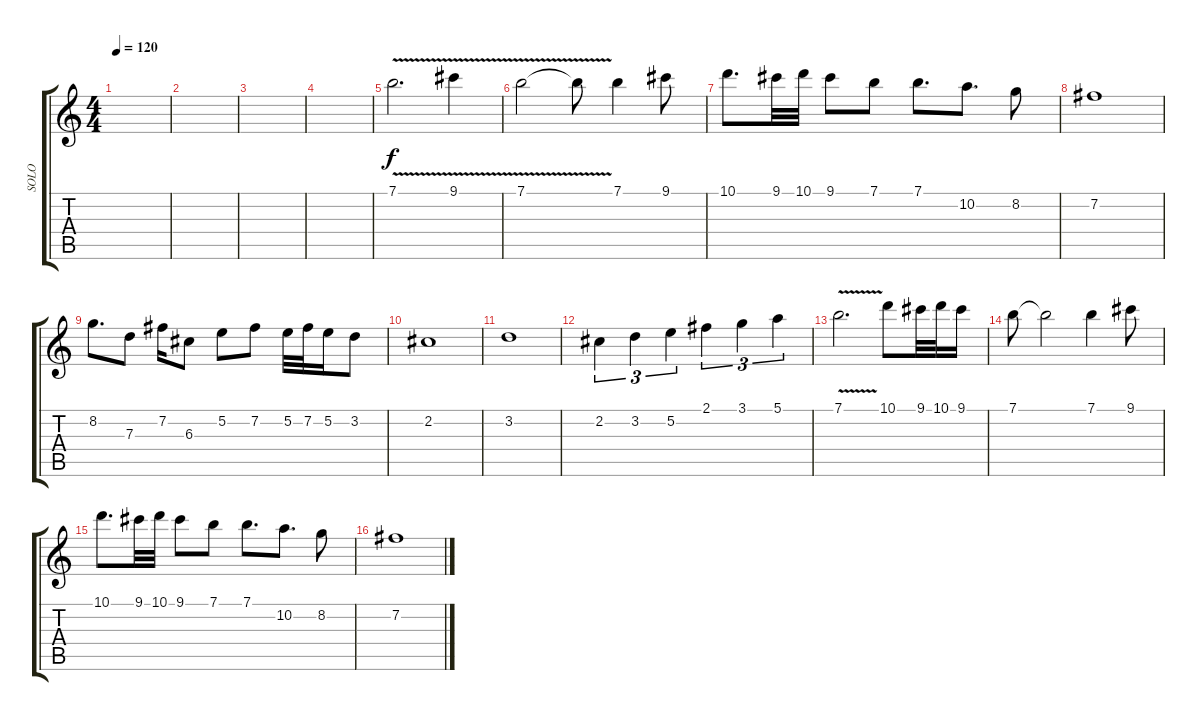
\track ("SOLO" "SOLO") {instrument acousticguitarsteel}
\staff {score tabs}
\tuning (E4 B3 G3 D3 A2 E2) {hide}
\ts (4 4)
\tempo 120
\clef g2
\ks c
|
|
|
|
7.1{v}.2{d} 9.1{v}.4 |
7.1{v}.2 7.1{t}.8 7.1.4 9.1.8 |
10.1.8{d} 9.1.32 10.1.32 9.1.8 7.1.8 7.1.8{d} 10.2.8{d} 8.2.8 |
7.2.1 |
8.2.8{d} 7.3.8 7.2.16 6.3.8 5.2.8 7.2.8 5.2.32 7.2.32 5.2.16 3.2.8 |
2.2.1 |
3.2.1 |
2.2.4{tu (3 2)} 3.2.4{tu (3 2)} 5.2.4{tu (3 2)} 2.1.4{tu (3 2)} 3.1.4{tu (3 2)} 5.1.4{tu (3 2)} |
7.1{v}.2{d} 10.1.8 9.1.32 10.1.32 9.1.16 |
7.1.8 7.1{t}.2 7.1.4 9.1.8 |
10.1.8{d} 9.1.32 10.1.32 9.1.8 7.1.8 7.1.8{d} 10.2.8{d} 8.2.8 |
7.2.1
